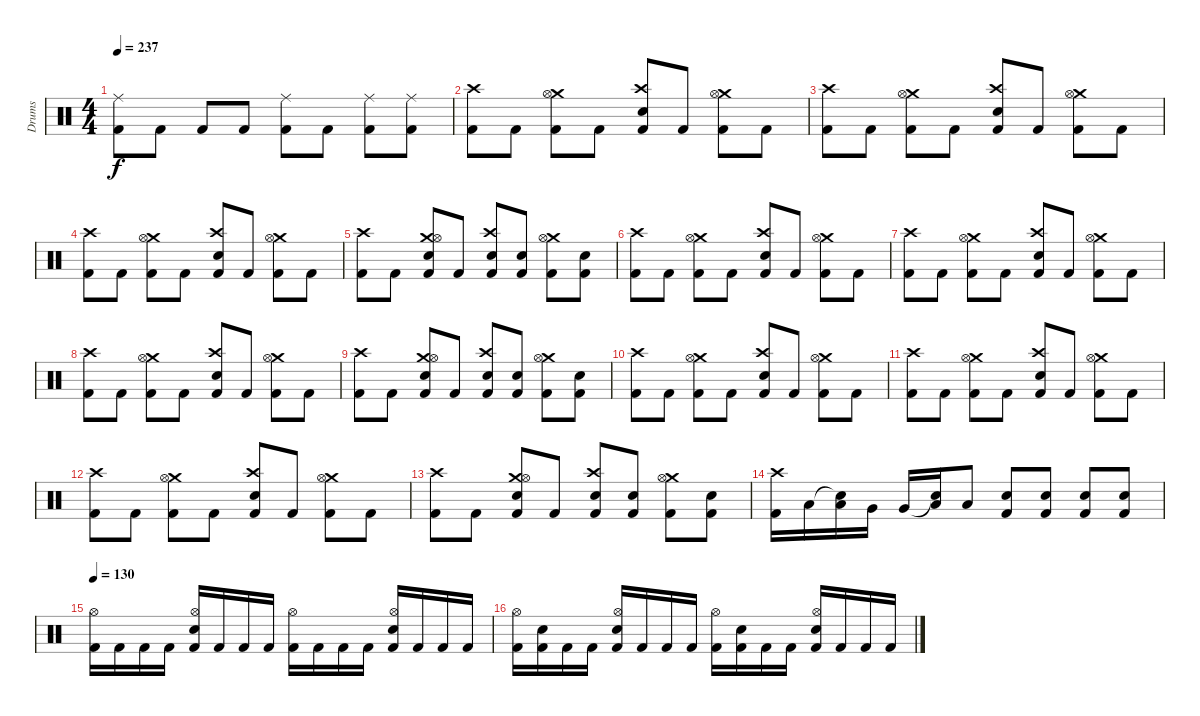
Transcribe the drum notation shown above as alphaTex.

\track ("Drums" "Drums") {instrument percussion}
\staff {score}
\articulation defaults
\ts (4 4)
\tempo 237
\clef neutral
\ks c
("Ride (middle)" "Kick (hit) 2").8{dy f} "Kick (hit) 2".8 "Kick (hit) 2".8 "Kick (hit) 2".8 ("Ride (middle)" "Kick (hit) 2").8 "Kick (hit) 2".8 ("Ride (middle)" "Kick (hit) 2").8 ("Ride (middle)" "Kick (hit) 2").8 |
("Crash high (hit)" "Kick (hit) 2").8 "Kick (hit) 2".8 ("Crash medium (hit)" "Hi-Hat (open)" "Kick (hit) 2").8 "Kick (hit) 2".8 ("Crash high (hit)" "Snare (hit) 2" "Kick (hit) 2").8 "Kick (hit) 2".8 ("Crash medium (hit)" "Hi-Hat (open)" "Kick (hit) 2").8 "Kick (hit) 2".8 |
("Crash high (hit)" "Kick (hit) 2").8 "Kick (hit) 2".8 ("Crash medium (hit)" "Hi-Hat (open)" "Kick (hit) 2").8 "Kick (hit) 2".8 ("Crash high (hit)" "Snare (hit) 2" "Kick (hit) 2").8 "Kick (hit) 2".8 ("Crash medium (hit)" "Hi-Hat (open)" "Kick (hit) 2").8 "Kick (hit) 2".8 |
("Crash high (hit)" "Kick (hit) 2").8 "Kick (hit) 2".8 ("Crash medium (hit)" "Hi-Hat (open)" "Kick (hit) 2").8 "Kick (hit) 2".8 ("Crash high (hit)" "Snare (hit) 2" "Kick (hit) 2").8 "Kick (hit) 2".8 ("Crash medium (hit)" "Hi-Hat (open)" "Kick (hit) 2").8 "Kick (hit) 2".8 |
("Crash high (hit)" "Kick (hit) 2").8 "Kick (hit) 2".8 ("Crash medium (hit)" "Hi-Hat (open)" "Snare (hit) 2" "Kick (hit) 2").8 "Kick (hit) 2".8 ("Crash high (hit)" "Snare (hit) 2" "Kick (hit) 2").8 ("Snare (hit) 2" "Kick (hit) 2").8 ("Crash medium (hit)" "Hi-Hat (open)" "Kick (hit) 2").8 ("Snare (hit) 2" "Kick (hit) 2").8 |
("Crash high (hit)" "Kick (hit) 2").8 "Kick (hit) 2".8 ("Crash medium (hit)" "Hi-Hat (open)" "Kick (hit) 2").8 "Kick (hit) 2".8 ("Crash high (hit)" "Snare (hit) 2" "Kick (hit) 2").8 "Kick (hit) 2".8 ("Crash medium (hit)" "Hi-Hat (open)" "Kick (hit) 2").8 "Kick (hit) 2".8 |
("Crash high (hit)" "Kick (hit) 2").8 "Kick (hit) 2".8 ("Crash medium (hit)" "Hi-Hat (open)" "Kick (hit) 2").8 "Kick (hit) 2".8 ("Crash high (hit)" "Snare (hit) 2" "Kick (hit) 2").8 "Kick (hit) 2".8 ("Crash medium (hit)" "Hi-Hat (open)" "Kick (hit) 2").8 "Kick (hit) 2".8 |
("Crash high (hit)" "Kick (hit) 2").8 "Kick (hit) 2".8 ("Crash medium (hit)" "Hi-Hat (open)" "Kick (hit) 2").8 "Kick (hit) 2".8 ("Crash high (hit)" "Snare (hit) 2" "Kick (hit) 2").8 "Kick (hit) 2".8 ("Crash medium (hit)" "Hi-Hat (open)" "Kick (hit) 2").8 "Kick (hit) 2".8 |
("Crash high (hit)" "Kick (hit) 2").8 "Kick (hit) 2".8 ("Crash medium (hit)" "Hi-Hat (open)" "Snare (hit) 2" "Kick (hit) 2").8 "Kick (hit) 2".8 ("Crash high (hit)" "Snare (hit) 2" "Kick (hit) 2").8 ("Snare (hit) 2" "Kick (hit) 2").8 ("Crash medium (hit)" "Hi-Hat (open)" "Kick (hit) 2").8 ("Snare (hit) 2" "Kick (hit) 2").8 |
("Crash high (hit)" "Kick (hit) 2").8 "Kick (hit) 2".8 ("Crash medium (hit)" "Hi-Hat (open)" "Kick (hit) 2").8 "Kick (hit) 2".8 ("Crash high (hit)" "Snare (hit) 2" "Kick (hit) 2").8 "Kick (hit) 2".8 ("Crash medium (hit)" "Hi-Hat (open)" "Kick (hit) 2").8 "Kick (hit) 2".8 |
("Crash high (hit)" "Kick (hit) 2").8 "Kick (hit) 2".8 ("Crash medium (hit)" "Hi-Hat (open)" "Kick (hit) 2").8 "Kick (hit) 2".8 ("Crash high (hit)" "Snare (hit) 2" "Kick (hit) 2").8 "Kick (hit) 2".8 ("Crash medium (hit)" "Hi-Hat (open)" "Kick (hit) 2").8 "Kick (hit) 2".8 |
("Crash high (hit)" "Kick (hit) 2").8 "Kick (hit) 2".8 ("Crash medium (hit)" "Hi-Hat (open)" "Kick (hit) 2").8 "Kick (hit) 2".8 ("Crash high (hit)" "Snare (hit) 2" "Kick (hit) 2").8 "Kick (hit) 2".8 ("Crash medium (hit)" "Hi-Hat (open)" "Kick (hit) 2").8 "Kick (hit) 2".8 |
("Crash high (hit)" "Kick (hit) 2").8 "Kick (hit) 2".8 ("Crash medium (hit)" "Hi-Hat (open)" "Snare (hit) 2" "Kick (hit) 2").8 "Kick (hit) 2".8 ("Crash high (hit)" "Snare (hit) 2" "Kick (hit) 2").8 ("Snare (hit) 2" "Kick (hit) 2").8 ("Crash medium (hit)" "Hi-Hat (open)" "Kick (hit) 2").8 ("Snare (hit) 2" "Kick (hit) 2").8 |
("Crash high (hit)" "Kick (hit) 2").16 "Low Floor Tom (hit)".16 ("Snare (hit)"{t} "Low Floor Tom (hit)").16 "Very Low Tom (hit)".16 "Very Low Tom (hit)".16 ("Snare (hit)"{t} "Low Floor Tom (hit)").16 "Low Floor Tom (hit)".8 ("Electric Snare (hit)" "Kick (hit) 2").8 ("Electric Snare (hit)" "Kick (hit) 2").8 ("Electric Snare (hit)" "Kick (hit) 2").8 ("Electric Snare (hit)" "Kick (hit) 2").8 |
\tempo 130
("Hi-Hat (open)" "Kick (hit) 2").16 "Kick (hit) 2".16 "Kick (hit) 2".16 "Kick (hit) 2".16 ("Hi-Hat (open)" "Snare (hit) 2" "Kick (hit) 2").16 "Kick (hit) 2".16 "Kick (hit) 2".16 "Kick (hit) 2".16 ("Hi-Hat (open)" "Kick (hit) 2").16 "Kick (hit) 2".16 "Kick (hit) 2".16 "Kick (hit) 2".16 ("Hi-Hat (open)" "Snare (hit) 2" "Kick (hit) 2").16 "Kick (hit) 2".16 "Kick (hit) 2".16 "Kick (hit) 2".16 |
("Hi-Hat (open)" "Kick (hit) 2").16 ("Snare (hit) 2" "Kick (hit) 2").16 "Kick (hit) 2".16 "Kick (hit) 2".16 ("Hi-Hat (open)" "Snare (hit) 2" "Kick (hit) 2").16 "Kick (hit) 2".16 "Kick (hit) 2".16 "Kick (hit) 2".16 ("Hi-Hat (open)" "Kick (hit) 2").16 ("Snare (hit) 2" "Kick (hit) 2").16 "Kick (hit) 2".16 "Kick (hit) 2".16 ("Hi-Hat (open)" "Snare (hit) 2" "Kick (hit) 2").16 "Kick (hit) 2".16 "Kick (hit) 2".16 "Kick (hit) 2".16
